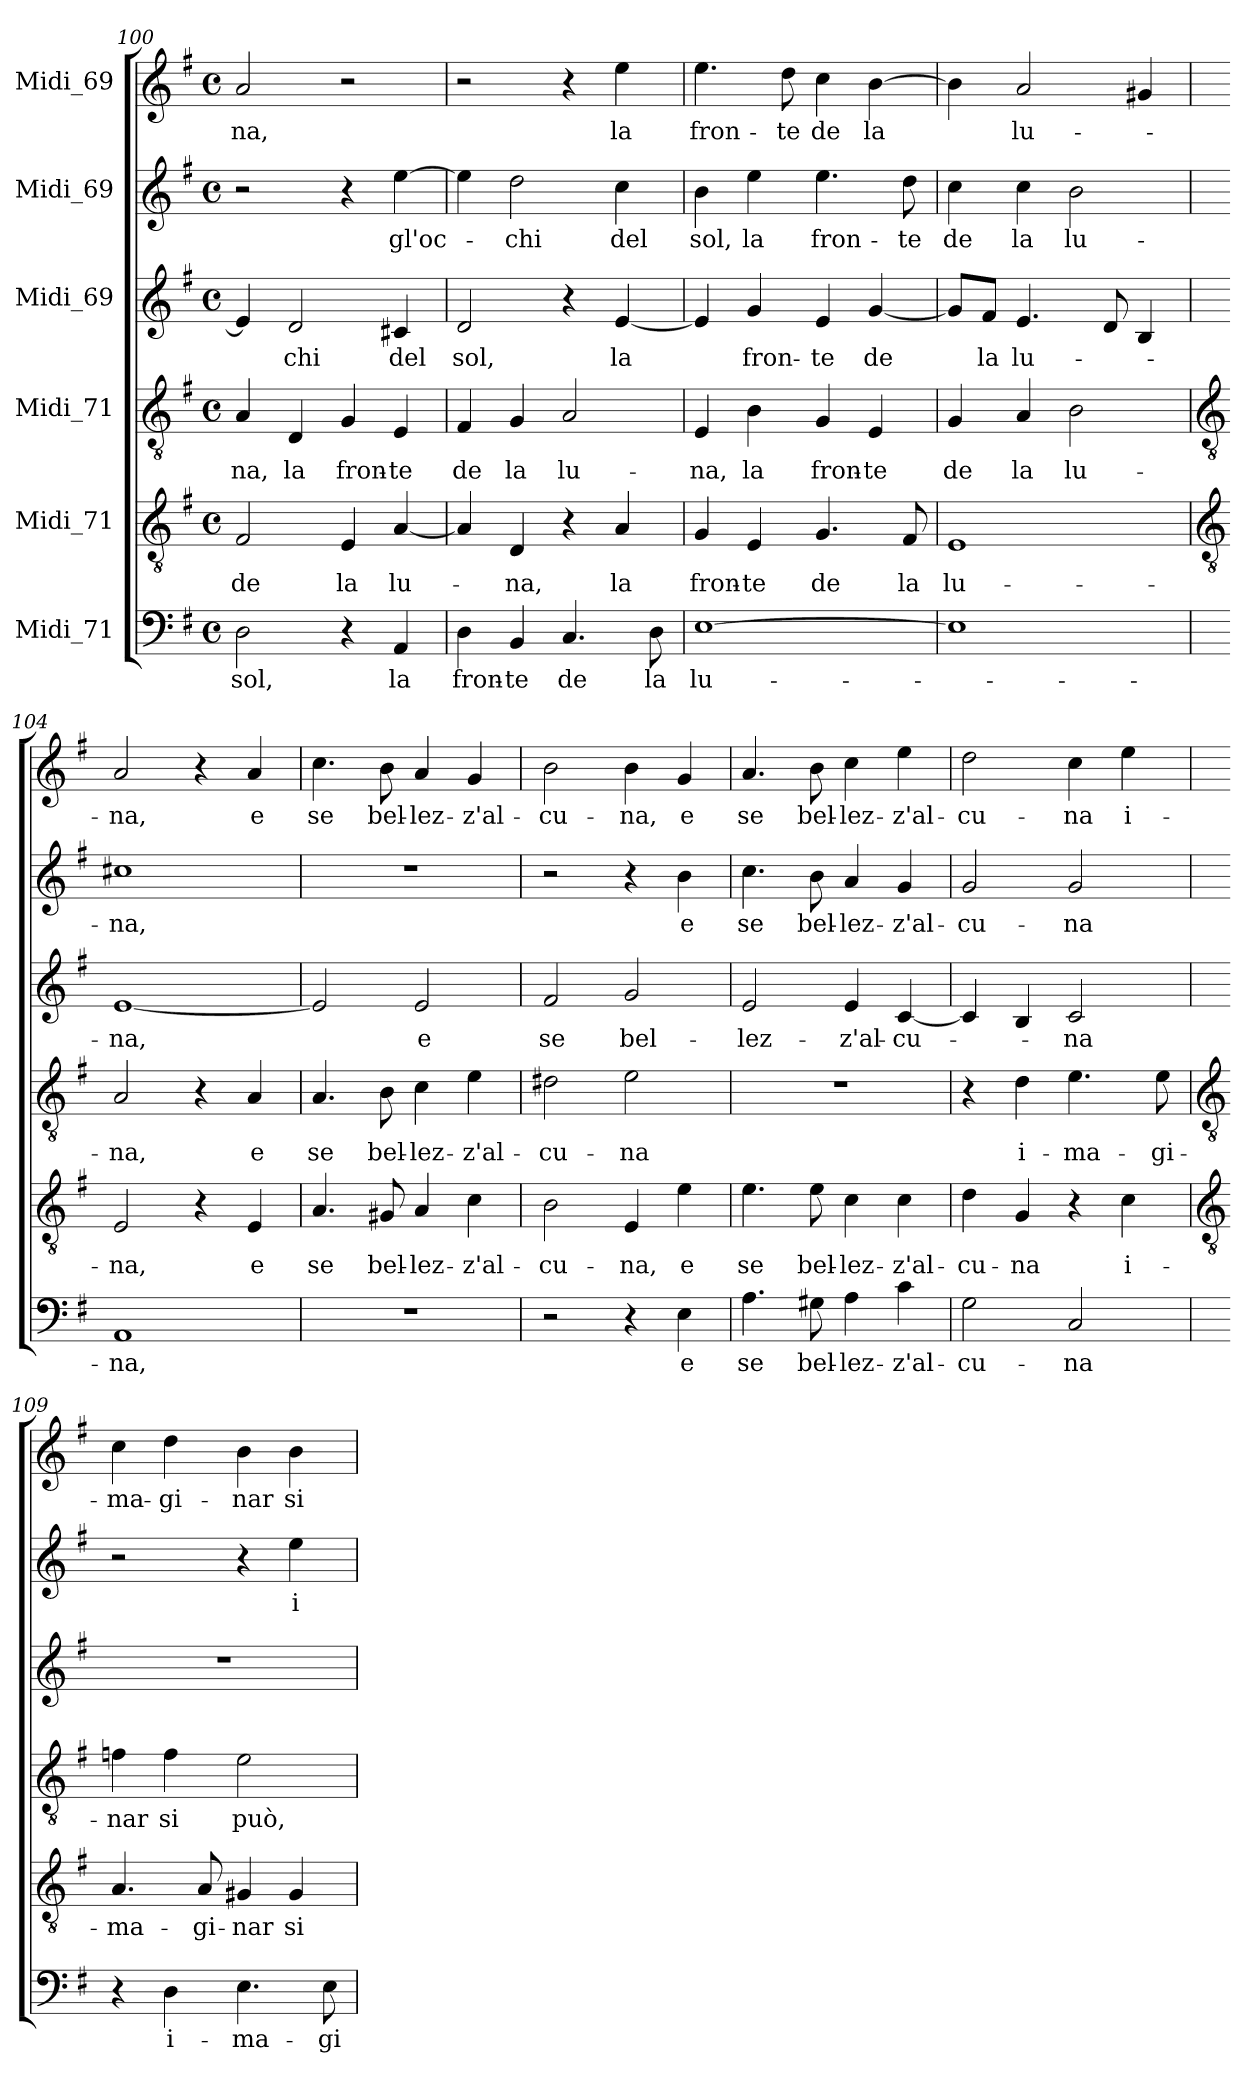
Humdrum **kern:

**kern	**text	**kern	**text	**kern	**text	**kern	**text	**kern	**text	**kern	**text
*part6	*part6	*part5	*part5	*part4	*part4	*part3	*part3	*part2	*part2	*part1	*part1
*staff6	*staff6	*staff5	*staff5	*staff4	*staff4	*staff3	*staff3	*staff2	*staff2	*staff1	*staff1
*I"Midi_71	*	*I"Midi_71	*	*I"Midi_71	*	*I"Midi_69	*	*I"Midi_69	*	*I"Midi_69	*
*clefF4	*	*clefGv2	*	*clefGv2	*	*clefG2	*	*clefG2	*	*clefG2	*
*k[f#]	*	*k[f#]	*	*k[f#]	*	*k[f#]	*	*k[f#]	*	*k[f#]	*
*G:	*	*G:	*	*G:	*	*G:	*	*G:	*	*G:	*
*M4/4	*	*M4/4	*	*M4/4	*	*M4/4	*	*M4/4	*	*M4/4	*
*met(c)	*	*met(c)	*	*met(c)	*	*met(c)	*	*met(c)	*	*met(c)	*
=100	=100	=100	=100	=100	=100	=100	=100	=100	=100	=100	=100
!	!LO:LY:b	!	!LO:LY:b	!	!LO:LY:b	!	!	!	!	!	!LO:LY:b
2D	sol,	2F#	de	4A	-na,	4e]	.	2r	.	2a	-na,
!	!	!	!	!	!LO:LY:b	!	!LO:LY:b	!	!	!	!
.	.	.	.	4D	la	2d	-chi	.	.	.	.
!	!	!	!LO:LY:b	!	!LO:LY:b	!	!	!	!	!	!
4r	.	4E	la	4G	fron-	.	.	4r	.	2r	.
!	!LO:LY:b	!	!LO:LY:b	!	!LO:LY:b	!	!LO:LY:b	!	!LO:LY:b	!	!
4AA	la	[4A	lu-	4E	-te	4c#X	del	[4ee	gl'oc-	.	.
=101	=101	=101	=101	=101	=101	=101	=101	=101	=101	=101	=101
!	!LO:LY:b	!	!	!	!LO:LY:b	!	!LO:LY:b	!	!	!	!
4D	fron-	4A]	.	4F#	de	2d	sol,	4ee]	.	2r	.
!	!LO:LY:b	!	!LO:LY:b	!	!LO:LY:b	!	!	!	!LO:LY:b	!	!
4BB	-te	4D	-na,	4G	la	.	.	2dd	-chi	.	.
!	!LO:LY:b	!	!	!	!LO:LY:b	!	!	!	!	!	!
4.C	de	4r	.	2A	lu-	4r	.	.	.	4r	.
!	!	!	!LO:LY:b	!	!	!	!LO:LY:b	!	!LO:LY:b	!	!LO:LY:b
.	.	4A	la	.	.	[4e	la	4cc	del	4ee	la
!	!LO:LY:b	!	!	!	!	!	!	!	!	!	!
8D	la	.	.	.	.	.	.	.	.	.	.
=102	=102	=102	=102	=102	=102	=102	=102	=102	=102	=102	=102
!	!LO:LY:b	!	!LO:LY:b	!	!LO:LY:b	!	!	!	!LO:LY:b	!	!LO:LY:b
[1E	lu-	4G	fron-	4E	-na,	4e]	.	4b	sol,	4.ee	fron-
!	!	!	!LO:LY:b	!	!LO:LY:b	!	!LO:LY:b	!	!LO:LY:b	!	!
.	.	4E	-te	4B	la	4g	fron-	4ee	la	.	.
!	!	!	!	!	!	!	!	!	!	!	!LO:LY:b
.	.	.	.	.	.	.	.	.	.	8dd	-te
!	!	!	!LO:LY:b	!	!LO:LY:b	!	!LO:LY:b	!	!LO:LY:b	!	!LO:LY:b
.	.	4.G	de	4G	fron-	4e	-te	4.ee	fron-	4cc	de
!	!	!	!	!	!LO:LY:b	!	!LO:LY:b	!	!	!	!LO:LY:b
.	.	.	.	4E	-te	[4g	de	.	.	[4b	la
!	!	!	!LO:LY:b	!	!	!	!	!	!LO:LY:b	!	!
.	.	8F#	la	.	.	.	.	8dd	-te	.	.
=103	=103	=103	=103	=103	=103	=103	=103	=103	=103	=103	=103
!	!	!	!LO:LY:b	!	!LO:LY:b	!	!	!	!LO:LY:b	!	!
1E]	.	1E	lu-	4G	de	8gL]	.	4cc	de	4b]	.
!	!	!	!	!	!	!	!LO:LY:b	!	!	!	!
.	.	.	.	.	.	8f#J	la	.	.	.	.
!	!	!	!	!	!LO:LY:b	!	!LO:LY:b	!	!LO:LY:b	!	!LO:LY:b
.	.	.	.	4A	la	4.e	lu-	4cc	la	2a	lu-
!	!	!	!	!	!LO:LY:b	!	!	!	!LO:LY:b	!	!
.	.	.	.	2B	lu-	.	.	2b	lu-	.	.
.	.	.	.	.	.	8d	.	.	.	.	.
.	.	.	.	.	.	4B	.	.	.	4g#X	.
!!LO:LB:g=z
=104	=104	=104	=104	=104	=104	=104	=104	=104	=104	=104	=104
*	*	*clefGv2	*	*clefGv2	*	*	*	*	*	*	*
!	!LO:LY:b	!	!LO:LY:b	!	!LO:LY:b	!	!LO:LY:b	!	!LO:LY:b	!	!LO:LY:b
1AA	-na,	2E	-na,	2A	-na,	[1e	-na,	1cc#X	-na,	2a	-na,
.	.	4r	.	4r	.	.	.	.	.	4r	.
!	!	!	!LO:LY:b	!	!LO:LY:b	!	!	!	!	!	!LO:LY:b
.	.	4E	e	4A	e	.	.	.	.	4a	e
=105	=105	=105	=105	=105	=105	=105	=105	=105	=105	=105	=105
!	!	!	!LO:LY:b	!	!LO:LY:b	!	!	!	!	!	!LO:LY:b
1r	.	4.A	se	4.A	se	2e]	.	1r	.	4.cc	se
!	!	!	!LO:LY:b	!	!LO:LY:b	!	!	!	!	!	!LO:LY:b
.	.	8G#X	bel-	8B	bel-	.	.	.	.	8b	bel-
!	!	!	!LO:LY:b	!	!LO:LY:b	!	!LO:LY:b	!	!	!	!LO:LY:b
.	.	4A	-lez-	4c	-lez-	2e	e	.	.	4a	-lez-
!	!	!	!LO:LY:b	!	!LO:LY:b	!	!	!	!	!	!LO:LY:b
.	.	4c	-z'al-	4e	-z'al-	.	.	.	.	4g	-z'al-
=106	=106	=106	=106	=106	=106	=106	=106	=106	=106	=106	=106
!	!	!	!LO:LY:b	!	!LO:LY:b	!	!LO:LY:b	!	!	!	!LO:LY:b
2r	.	2B	-cu-	2d#X	-cu-	2f#	se	2r	.	2b	-cu-
!	!	!	!LO:LY:b	!	!LO:LY:b	!	!LO:LY:b	!	!	!	!LO:LY:b
4r	.	4E	-na,	2e	-na	2g	bel-	4r	.	4b	-na,
!	!LO:LY:b	!	!LO:LY:b	!	!	!	!	!	!LO:LY:b	!	!LO:LY:b
4E	e	4e	e	.	.	.	.	4b	e	4g	e
=107	=107	=107	=107	=107	=107	=107	=107	=107	=107	=107	=107
!	!LO:LY:b	!	!LO:LY:b	!	!	!	!LO:LY:b	!	!LO:LY:b	!	!LO:LY:b
4.A	se	4.e	se	1r	.	2e	-lez-	4.cc	se	4.a	se
!	!LO:LY:b	!	!LO:LY:b	!	!	!	!	!	!LO:LY:b	!	!LO:LY:b
8G#X	bel-	8e	bel-	.	.	.	.	8b	bel-	8b	bel-
!	!LO:LY:b	!	!LO:LY:b	!	!	!	!LO:LY:b	!	!LO:LY:b	!	!LO:LY:b
4A	-lez-	4c	-lez-	.	.	4e	-z'al-	4a	-lez-	4cc	-lez-
!	!LO:LY:b	!	!LO:LY:b	!	!	!	!LO:LY:b	!	!LO:LY:b	!	!LO:LY:b
4c	-z'al-	4c	-z'al-	.	.	[4c	-cu-	4g	-z'al-	4ee	-z'al-
=108	=108	=108	=108	=108	=108	=108	=108	=108	=108	=108	=108
!	!LO:LY:b	!	!LO:LY:b	!	!	!	!	!	!LO:LY:b	!	!LO:LY:b
2G	-cu-	4d	-cu-	4r	.	4c]	.	2g	-cu-	2dd	-cu-
!	!	!	!LO:LY:b	!	!LO:LY:b	!	!	!	!	!	!
.	.	4G	-na	4d	i-	4B	.	.	.	.	.
!	!LO:LY:b	!	!	!	!LO:LY:b	!	!LO:LY:b	!	!LO:LY:b	!	!LO:LY:b
2C	-na	4r	.	4.e	-ma-	2c	-na	2g	-na	4cc	-na
!	!	!	!LO:LY:b	!	!	!	!	!	!	!	!LO:LY:b
.	.	4c	i-	.	.	.	.	.	.	4ee	i-
!	!	!	!	!	!LO:LY:b	!	!	!	!	!	!
.	.	.	.	8e	-gi-	.	.	.	.	.	.
!!LO:LB:g=z
=109	=109	=109	=109	=109	=109	=109	=109	=109	=109	=109	=109
*	*	*clefGv2	*	*clefGv2	*	*	*	*	*	*	*
!	!	!	!LO:LY:b	!	!LO:LY:b	!	!	!	!	!	!LO:LY:b
4r	.	4.A	-ma-	4fn	-nar	1r	.	2r	.	4cc	-ma-
!	!LO:LY:b	!	!	!	!LO:LY:b	!	!	!	!	!	!LO:LY:b
4D	i-	.	.	4f	si	.	.	.	.	4dd	-gi-
!	!	!	!LO:LY:b	!	!	!	!	!	!	!	!
.	.	8A	-gi-	.	.	.	.	.	.	.	.
!	!LO:LY:b	!	!LO:LY:b	!	!LO:LY:b	!	!	!	!	!	!LO:LY:b
4.E	-ma-	4G#X	-nar	2e	può,	.	.	4r	.	4b	-nar
!	!	!	!LO:LY:b	!	!	!	!	!	!LO:LY:b	!	!LO:LY:b
.	.	4G#	si	.	.	.	.	4ee	i-	4b	si
!	!LO:LY:b	!	!	!	!	!	!	!	!	!	!
8E	-gi-	.	.	.	.	.	.	.	.	.	.
=	=	=	=	=	=	=	=	=	=	=	=
*-	*-	*-	*-	*-	*-	*-	*-	*-	*-	*-	*-
